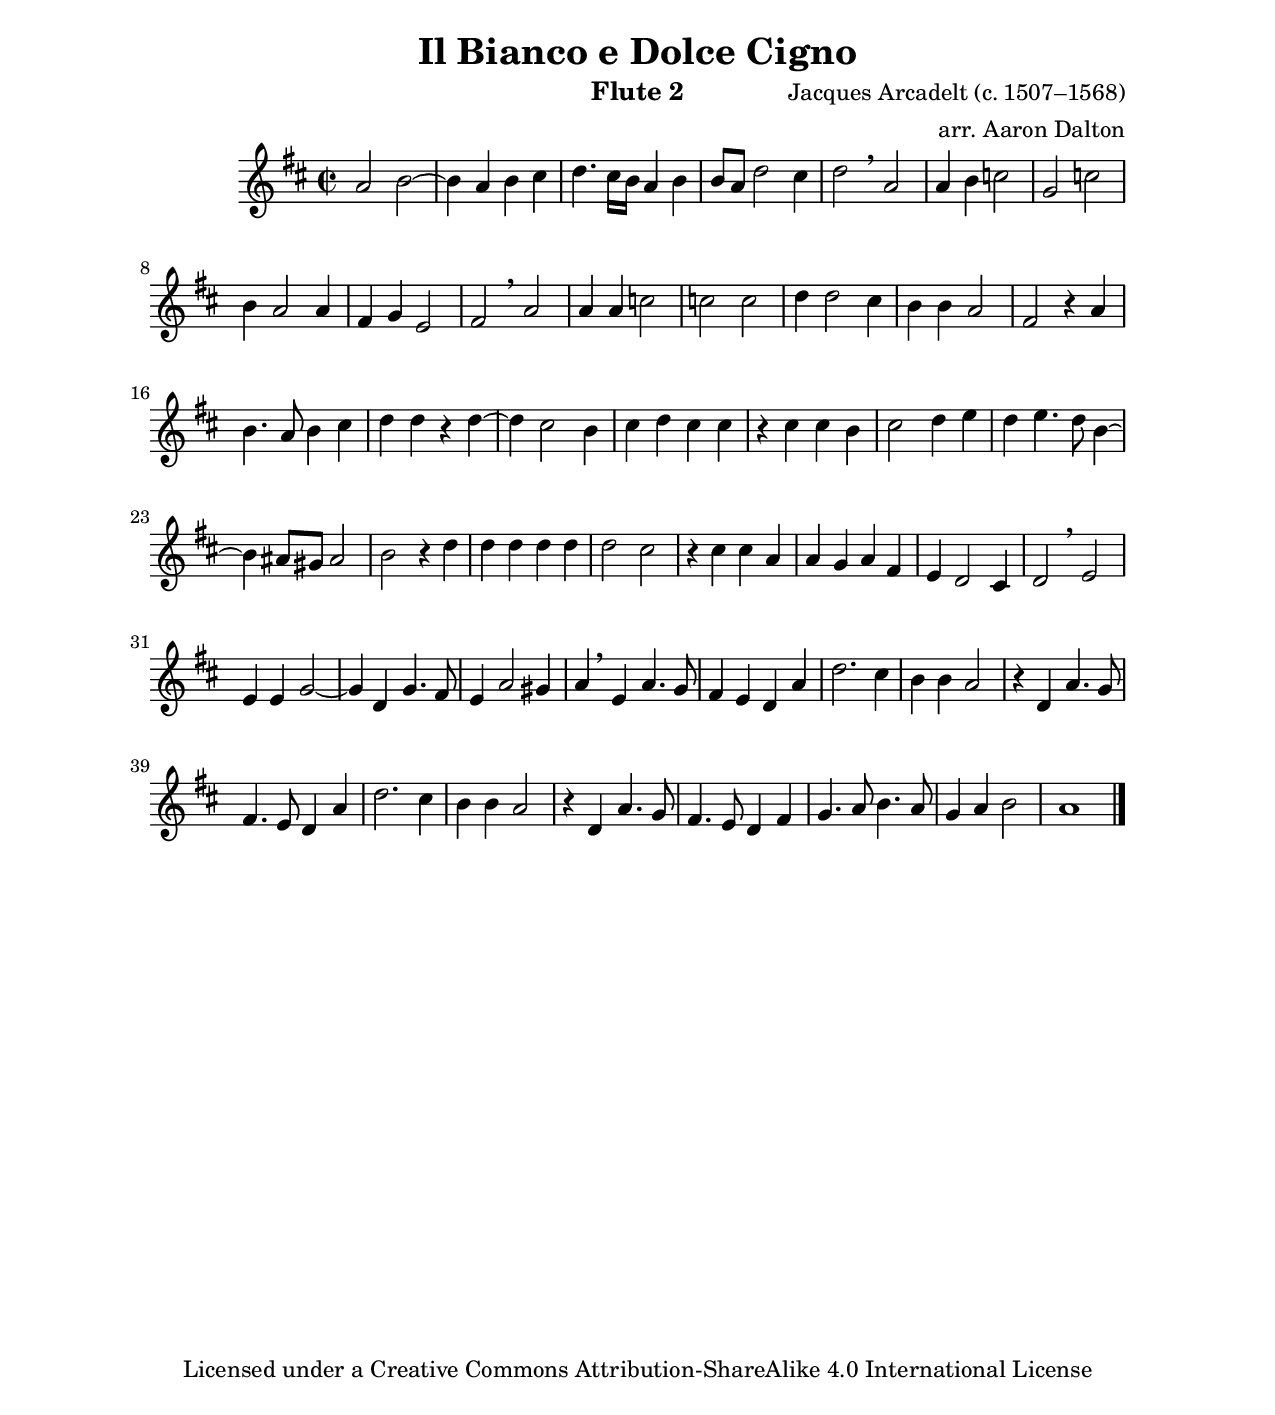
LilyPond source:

\version "2.18.2"

twoNotes = \transpose c g \relative c' {
    \time 2/2
    \key g \major
    d2 e~ | e4 d e fis | g4. fis16 e d4 e | e8 d g2 fis4 | g2 \breathe d | d4 e f2 | c f | e4 d2 d4 | b c a2 | b \breathe d | d4 d f2 | f f | g4 g2 fis4 | e e d2 | b r4 d | e4. d8 e4 fis | g g r g~ | g4 fis2 e4 | fis g fis fis | r fis fis e | fis2 g4 a | g a4. g8 e4~ | e dis8 cis dis2 | e r4 g | g g g g | g2 fis2 | r4 fis fis d | d c d b | a g2 fis4 | g2 \breathe a | a4 a c2~ | c4 g c4. b8 | a4 d2 cis4 | d4 \breathe a d4. c8 | b4 a g d' | g2. fis4 | e4 e d2 | r4 g,4 d'4. c8 | b4. a8 g4 d' | g2. fis4 | e4 e d2 | r4 g,4 d'4. c8 | b4. a8 g4 b | c4. d8 e4. d8 | c4 d e2 | d1 \bar "|."
}


\paper {
  #(set-paper-size "letter")
  top-margin = 1\in
  bottom-margin = 1\in
  left-margin = 1\in
  right-margin = 1\in
}

\header {
    instrument = "Flute 2"
    title = "Il Bianco e Dolce Cigno"
    composer = "Jacques Arcadelt (c. 1507–1568)"
    arranger = "arr. Aaron Dalton"
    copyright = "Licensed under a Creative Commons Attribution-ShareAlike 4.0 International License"
}

{
    \set Score.skipBars = ##t
    \twoNotes
}